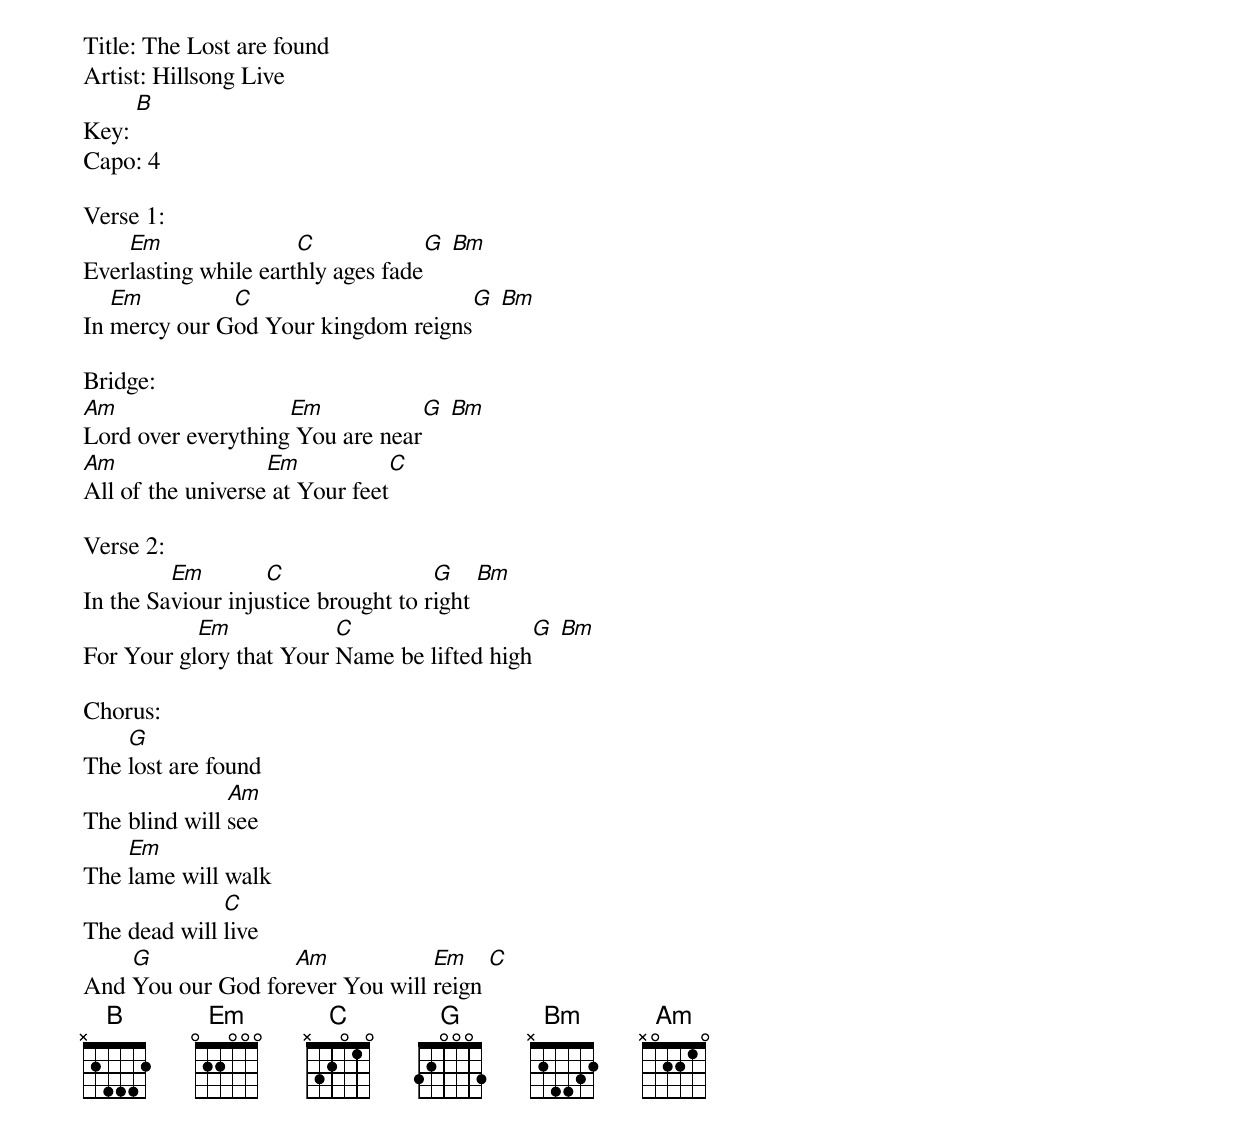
Title: The Lost are found
Artist: Hillsong Live
Key: [B]
Capo: 4

Verse 1:
Ever[Em]lasting while eart[C]hly ages fade[G] [Bm]
In [Em]mercy our G[C]od Your kingdom reigns[G] [Bm]

Bridge:
[Am]Lord over everything[Em] You are near[G] [Bm]
[Am]All of the universe[Em] at Your feet[C]

Verse 2:
In the Sa[Em]viour inju[C]stice brought to r[G]ight [Bm]
For Your gl[Em]ory that Your [C]Name be lifted high[G] [Bm]

Chorus:
The [G]lost are found
The blind will [Am]see
The [Em]lame will walk
The dead will [C]live
And [G]You our God for[Am]ever You will [Em]reign [C]
